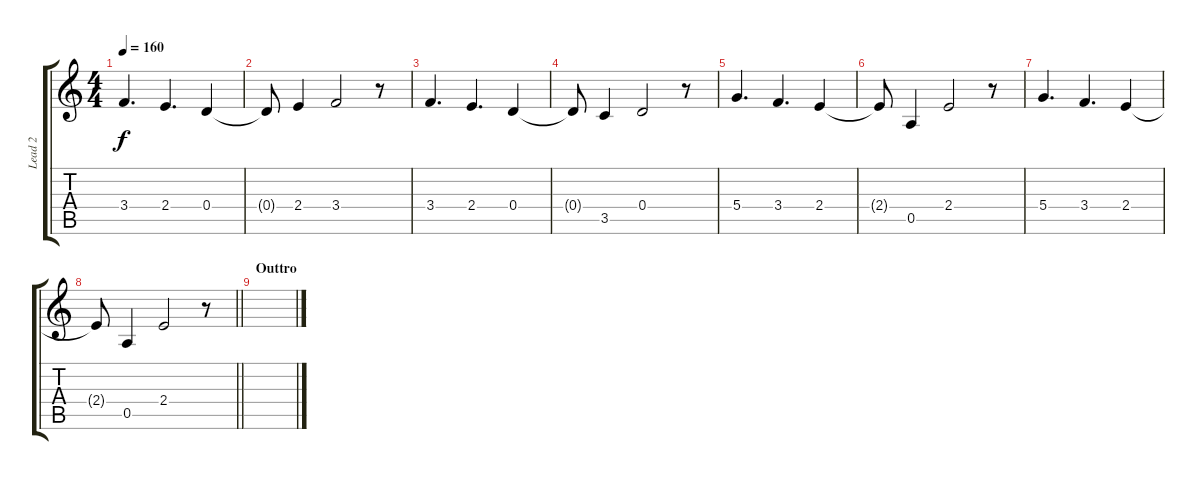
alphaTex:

\track ("Lead 2" "Lead 2") {instrument electricguitarclean}
\staff {score tabs}
\tuning (E4 B3 G3 D3 A2 D2) {hide}
\ts (4 4)
\tempo 160
\clef g2
\ks c
3.4.4{d dy f} 2.4.4{d} 0.4.4 |
0.4{t}.8 2.4.4 3.4.2 r.8 |
3.4.4{d} 2.4.4{d} 0.4.4 |
0.4{t}.8 3.5.4 0.4.2 r.8 |
5.4.4{d} 3.4.4{d} 2.4.4 |
2.4{t}.8 0.5.4 2.4.2 r.8 |
5.4.4{d} 3.4.4{d} 2.4.4 |
\barLineRight lightlight
2.4{t}.8 0.5.4 2.4.2 r.8 |
\section ("" "Outtro")
